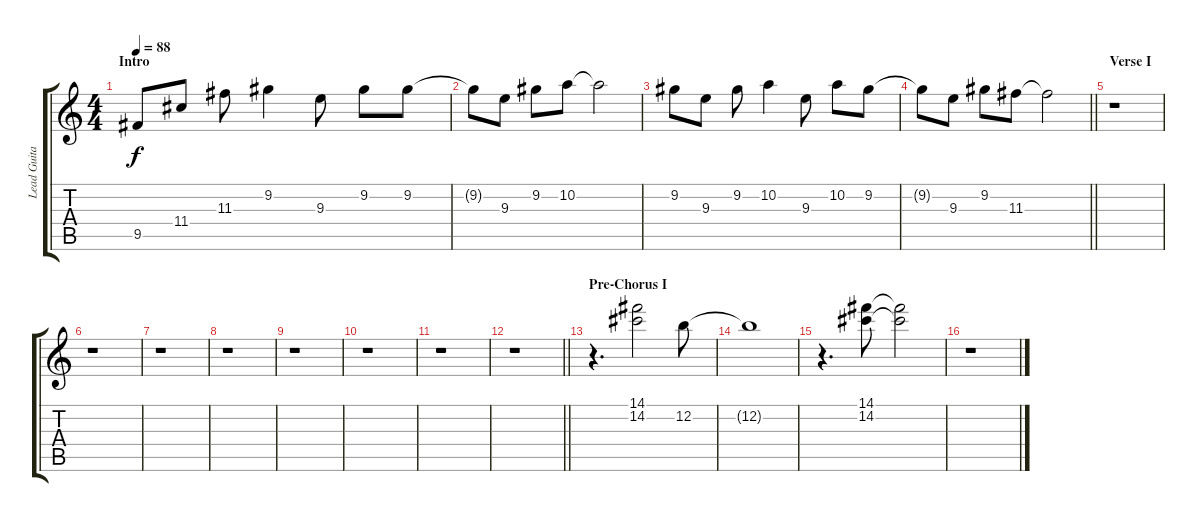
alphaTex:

\track ("Lead Guitar" "Lead Guita") {instrument electricguitarclean}
\staff {score tabs}
\tuning (E4 B3 G3 D3 A2 E2) {hide}
\ts (4 4)
\section ("" "Intro")
\tempo 88
\clef g2
\ks c
9.5.8{dy f instrument electricguitarclean} 11.4.8 11.3.8 9.2.4 9.3.8 9.2.8 9.2.8 |
9.2{t}.8 9.3.8 9.2.8 10.2.8 10.2{t}.2 |
9.2.8 9.3.8 9.2.8 10.2.4 9.3.8 10.2.8 9.2.8 |
\barLineRight lightlight
9.2{t}.8 9.3.8 9.2.8 11.3.8 11.3{t}.2 |
\section ("" "Verse I")
r.1 |
r.1 |
r.1 |
r.1 |
r.1 |
r.1 |
r.1 |
\barLineRight lightlight
r.1 |
\section ("" "Pre-Chorus I")
r.4{d} (14.1 14.2).2 12.2.8 |
12.2{t}.1 |
r.4{d} (14.1 14.2).8 (14.1{t} 14.2{t}).2 |
r.1
